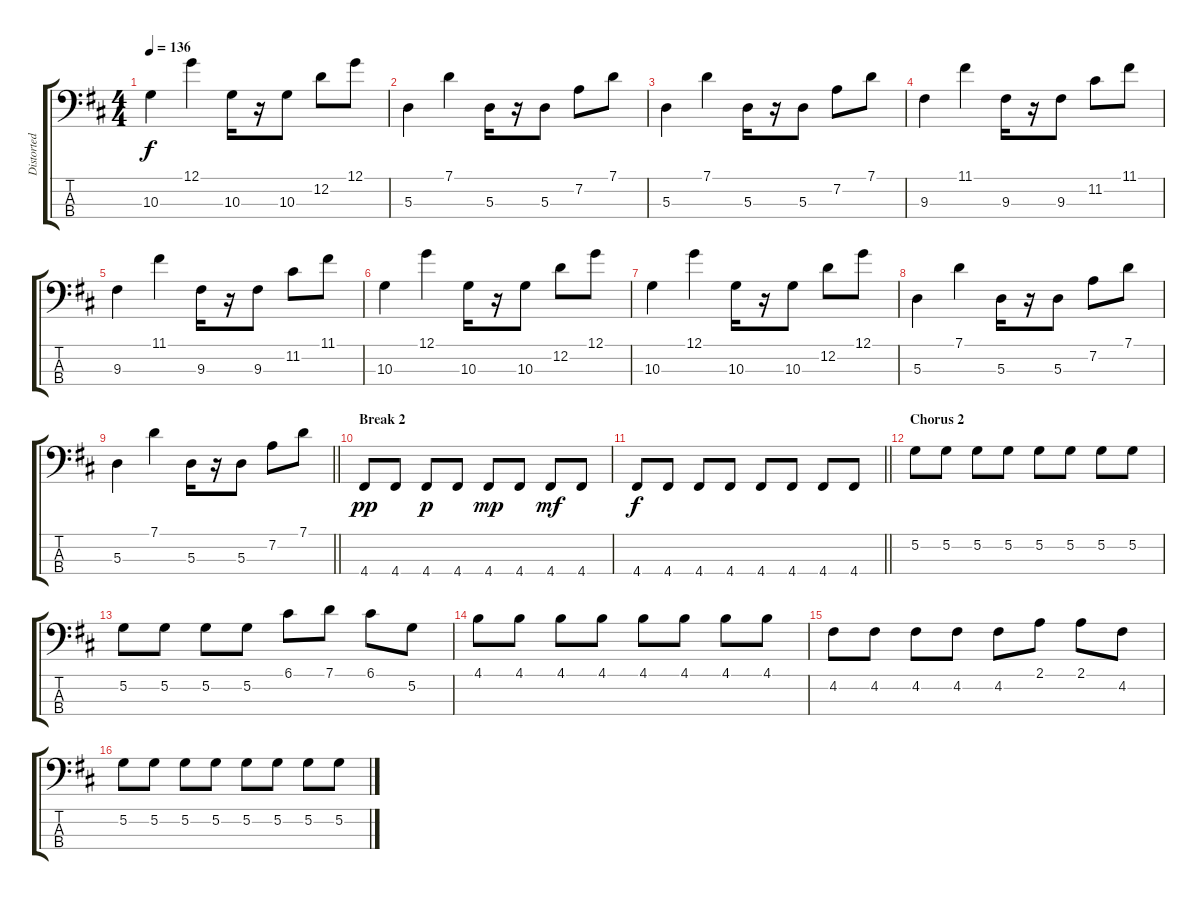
\track ("Distorted Bass Drop D" "Distorted ") {instrument distortionguitar}
\staff {score tabs}
\tuning (G2 D2 A1 D1) {hide}
\ts (4 4)
\tempo 136
\clef f4
\ks d
10.3.4{dy f} 12.1.4 10.3.16 r.16 10.3.8 12.2.8 12.1.8 |
5.3.4 7.1.4 5.3.16 r.16 5.3.8 7.2.8 7.1.8 |
5.3.4 7.1.4 5.3.16 r.16 5.3.8 7.2.8 7.1.8 |
9.3.4 11.1.4 9.3.16 r.16 9.3.8 11.2.8 11.1.8 |
9.3.4 11.1.4 9.3.16 r.16 9.3.8 11.2.8 11.1.8 |
10.3.4 12.1.4 10.3.16 r.16 10.3.8 12.2.8 12.1.8 |
10.3.4 12.1.4 10.3.16 r.16 10.3.8 12.2.8 12.1.8 |
5.3.4 7.1.4 5.3.16 r.16 5.3.8 7.2.8 7.1.8 |
\barLineRight lightlight
5.3.4 7.1.4 5.3.16 r.16 5.3.8 7.2.8 7.1.8 |
\section ("" "Break 2")
4.4.8{dy pp} 4.4.8 4.4.8{dy p} 4.4.8 4.4.8{dy mp} 4.4.8 4.4.8{dy mf} 4.4.8 |
\barLineRight lightlight
4.4.8{dy f} 4.4.8 4.4.8 4.4.8 4.4.8 4.4.8 4.4.8 4.4.8 |
\section ("" "Chorus 2")
5.2.8 5.2.8 5.2.8 5.2.8 5.2.8 5.2.8 5.2.8 5.2.8 |
5.2.8 5.2.8 5.2.8 5.2.8 6.1.8 7.1.8 6.1.8 5.2.8 |
4.1.8 4.1.8 4.1.8 4.1.8 4.1.8 4.1.8 4.1.8 4.1.8 |
4.2.8 4.2.8 4.2.8 4.2.8 4.2.8 2.1.8 2.1.8 4.2.8 |
5.2.8 5.2.8 5.2.8 5.2.8 5.2.8 5.2.8 5.2.8 5.2.8
